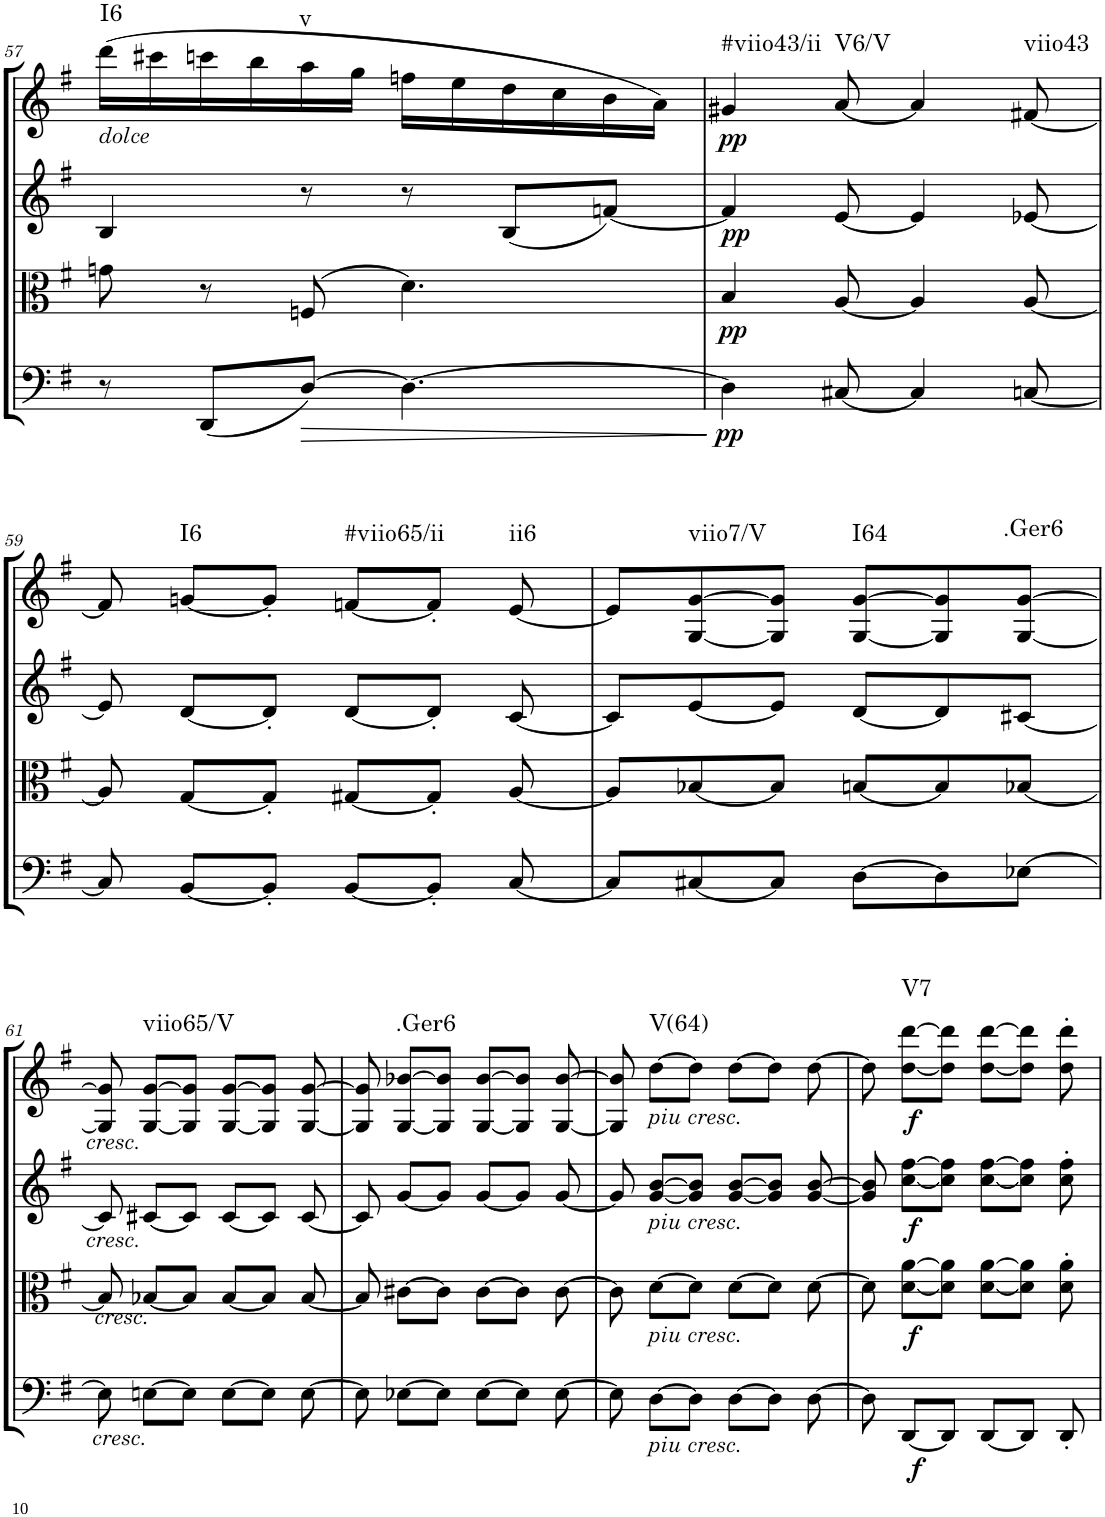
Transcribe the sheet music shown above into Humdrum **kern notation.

**kern	**dynam	**kern	**dynam	**kern	**dynam	**kern	**dynam	**harte
*part4	*part4	*part3	*part3	*part2	*part2	*part1	*part1	*part1
*staff4	*staff4	*staff3	*staff3	*staff2	*staff2	*staff1	*staff1	*
*I"Violoncello.	*	*I"Viola	*	*I"Violin II.	*	*I"Violin I.	*	*
*I'Vc	*	*I'Vla	*	*I'Vln	*	*I'Vln	*	*
!!LO:PB:g=z
*clefF4	*	*clefC3	*	*clefG2	*	*clefG2	*	*
*k[f#]	*	*k[f#]	*	*k[f#]	*	*k[f#]	*	*
*M6/8	*	*M6/8	*	*M6/8	*	*M6/8	*	*
=57	=57	=57	=57	=57	=57	=57	=57	=57
!	!	!	!	!	!	!LO:TX:b:i:t=dolce	!	!LO:H:kt=I6
8r	.	8gn\	.	4B/	.	(16ddd\LL	.	N
.	.	.	.	.	.	16ccc#X\	.	.
(8DD/L	.	8r	.	.	.	16cccn\	.	.
.	.	.	.	.	.	16bb\	.	.
!	!LO:HP:b	!	!	!	!	!	!	!LO:H:kt=v
[8D/J)	>	(8Fn/	.	8r	.	16aa\	.	N
.	.	.	.	.	.	16gg\JJ	.	.
4.D\_	.	4.d\)	.	8r	.	16ffn\LL	.	.
.	.	.	.	.	.	16ee\	.	.
.	.	.	.	(8B/L	.	16dd\	.	.
.	.	.	.	.	.	16cc\	.	.
.	.	.	.	[8fn/J)	.	16b\	.	.
.	.	.	.	.	.	16a\JJ)	.	.
.	]	.	.	.	.	.	.	.
=58	=58	=58	=58	=58	=58	=58	=58	=58
!	!LO:DY:b	!	!LO:DY:b	!	!LO:DY:b	!	!LO:DY:b	!LO:H:kt=#viio43/ii
4D\]	pp	4B/	pp	4f/]	pp	4g#X/	pp	N
!	!	!	!	!	!	!	!	!LO:H:kt=V6/V
[8C#X/	.	[8A/	.	[8e/	.	[8a/	.	N
4C#/]	.	4A/]	.	4e/]	.	4a/]	.	.
!	!	!	!	!	!	!	!	!LO:H:kt=viio43
[8Cn/	.	[8A/	.	[8e-X/	.	[8f#X/	.	N
!!LO:LB:g=z
=59	=59	=59	=59	=59	=59	=59	=59	=59
8C/]	.	8A/]	.	8e-/]	.	8f#/]	.	.
!	!	!	!	!	!	!	!	!LO:H:kt=I6
[8BB/L	.	[8G/L	.	[8d/L	.	[8gn/L	.	N
8BB'/J]	.	8G'/J]	.	8d'/J]	.	8g'/J]	.	.
!	!	!	!	!	!	!	!	!LO:H:kt=#viio65/ii
[8BB/L	.	[8G#X/L	.	[8d/L	.	[8fn/L	.	N
8BB'/J]	.	8G#'/J]	.	8d'/J]	.	8f'/J]	.	.
!	!	!	!	!	!	!	!	!LO:H:kt=ii6
[8C/	.	[8A/	.	[8c/	.	[8e/	.	N
=60	=60	=60	=60	=60	=60	=60	=60	=60
8C/L]	.	8A/L]	.	8c/L]	.	8e/L]	.	.
!	!	!	!	!	!	!	!	!LO:H:kt=viio7/V
[8C#X/	.	[8B-X/	.	[8e/	.	[8G/ [8g/	.	N
8C#/J]	.	8B-/J]	.	8e/J]	.	8G/] 8g/]J	.	.
!	!	!	!	!	!	!	!	!LO:H:kt=I64
[8D\L	.	[8Bn/L	.	[8d/L	.	[8G/ [8g/L	.	N
8D\]	.	8B/]	.	8d/]	.	8G/] 8g/]	.	.
!	!	!	!	!	!	!	!	!LO:H:kt=.Ger6
[8E-X\J	.	[8B-X/J	.	[8c#X/J	.	[8G/ [8g/J	.	N
!!LO:LB:g=z
=61	=61	=61	=61	=61	=61	=61	=61	=61
!	!	!	!	!	!	!LO:TX:b:i:t=cresc.	!	!
!	!	!	!	!LO:TX:b:i:t=cresc.	!	!	!	!
!	!	!LO:TX:a:i:t=cresc.	!	!	!	!	!	!
!LO:TX:b:i:t=cresc.	!	!	!	!	!	!	!	!
8E-\]	.	8B-/]	.	8c#/]	.	8G/] 8g/]	.	.
!	!	!	!	!	!	!	!	!LO:H:kt=viio65/V
[8En\L	.	[8B-X/L	.	[8c#X/L	.	[8G/ [8g/L	.	N
8E\J]	.	8B-/J]	.	8c#/J]	.	8G/] 8g/]J	.	.
[8E\L	.	[8B-/L	.	[8c#/L	.	[8G/ [8g/L	.	.
8E\J]	.	8B-/J]	.	8c#/J]	.	8G/] 8g/]J	.	.
[8E\	.	[8B-/	.	[8c#/	.	[8G/ [8g/	.	.
=62	=62	=62	=62	=62	=62	=62	=62	=62
8E\]	.	8B-/]	.	8c#/]	.	8G/] 8g/]	.	.
!	!	!	!	!	!	!	!	!LO:H:kt=.Ger6
[8E-X\L	.	[8c#X\L	.	[8g/L	.	[8G/ [8b-X/L	.	N
8E-\J]	.	8c#\J]	.	8g/J]	.	8G/] 8b-/]J	.	.
[8E-\L	.	[8c#\L	.	[8g/L	.	[8G/ [8b-/L	.	.
8E-\J]	.	8c#\J]	.	8g/J]	.	8G/] 8b-/]J	.	.
[8E-\	.	[8c#\	.	[8g/	.	[8G/ [8b-/	.	.
=63	=63	=63	=63	=63	=63	=63	=63	=63
8E-\]	.	8c#\]	.	8g/]	.	8G/] 8b-/]	.	.
!	!	!	!	!	!	!LO:TX:b:i:t=piu cresc.	!	!
!	!	!	!	!LO:TX:b:i:t=piu cresc.	!	!	!	!
!	!	!LO:TX:b:i:t=piu cresc.	!	!	!	!	!	!
!LO:TX:b:i:t=piu cresc.	!	!	!	!	!	!	!	!LO:H:kt=V(64)
[8D\L	.	[8d\L	.	[8g/ [8b/L	.	[8dd\L	.	N
8D\J]	.	8d\J]	.	8g/] 8b/]J	.	8dd\J]	.	.
[8D\L	.	[8d\L	.	[8g/ [8b/L	.	[8dd\L	.	.
8D\J]	.	8d\J]	.	8g/] 8b/]J	.	8dd\J]	.	.
[8D\	.	[8d\	.	[8g/ [8b/	.	[8dd\	.	.
=64	=64	=64	=64	=64	=64	=64	=64	=64
8D\]	.	8d\]	.	8g/] 8b/]	.	8dd\]	.	.
!	!LO:DY:b	!	!LO:DY:b	!	!LO:DY:b	!	!LO:DY:b	!LO:H:kt=V7
[8DD/L	f	[8d\ [8a\L	f	[8cc\ [8ff#\L	f	[8dd\ [8ddd\L	f	N
8DD/J]	.	8d\] 8a\]J	.	8cc\] 8ff#\]J	.	8dd\] 8ddd\]J	.	.
[8DD/L	.	[8d\ [8a\L	.	[8cc\ [8ff#\L	.	[8dd\ [8ddd\L	.	.
8DD/J]	.	8d\] 8a\]J	.	8cc\] 8ff#\]J	.	8dd\] 8ddd\]J	.	.
8DD'/	.	8d\' 8a\'	.	8cc\' 8ff#\'	.	8dd\' 8ddd\'	.	.
=	=	=	=	=	=	=	=	=
*-	*-	*-	*-	*-	*-	*-	*-	*-
